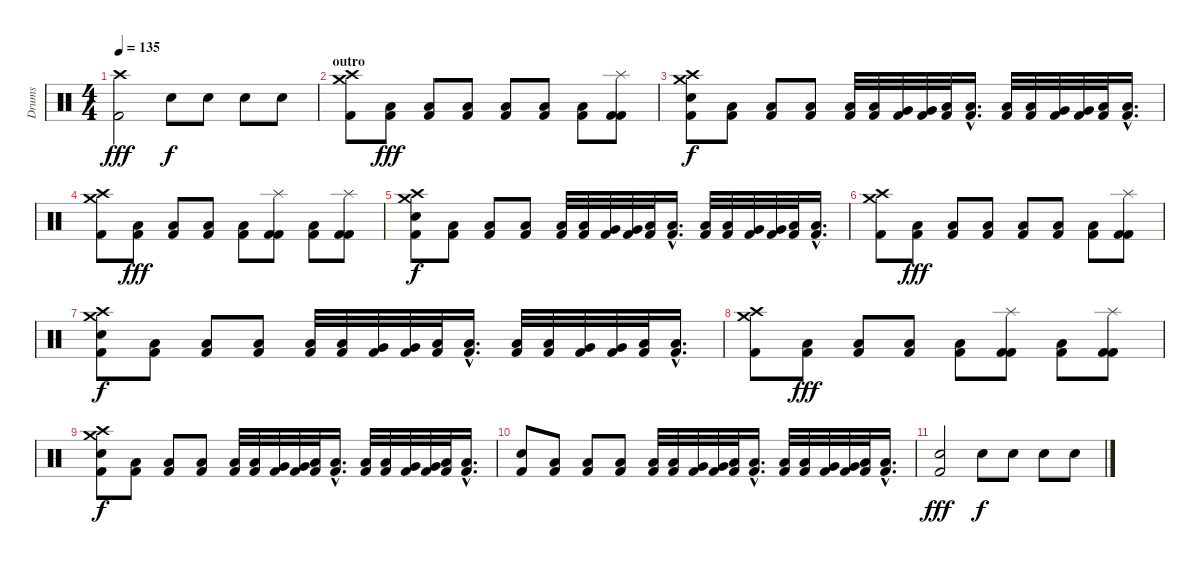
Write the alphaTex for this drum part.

\track ("Drums" "Drums") {instrument percussion}
\staff {score}
\articulation defaults
\ts (4 4)
\tempo 135
\clef neutral
\ks c
("Crash high (hit)" "Kick (hit) 2").2{dy fff} "Electric Snare (hit)".8{dy f} "Electric Snare (hit)".8 "Electric Snare (hit)".8 "Electric Snare (hit)".8 |
\section ("" "outro")
("Crash medium (hit)" "Crash high (hit)" "Kick (hit) 2").8 ("Low Floor Tom (hit)" "Kick (hit) 2").8{dy fff} ("Low Floor Tom (hit)" "Kick (hit) 2").8 ("Low Floor Tom (hit)" "Kick (hit) 2").8 ("Low Floor Tom (hit)" "Kick (hit) 2").8 ("Low Floor Tom (hit)" "Kick (hit) 2").8 ("Low Floor Tom (hit)" "Kick (hit) 2").8 ("Splash (hit)" "Kick (hit) 2" "Kick (hit) 2").8 |
("Crash medium (hit)" "Crash high (hit)" "Electric Snare (hit)" "Kick (hit) 2").8{dy f} ("Low Floor Tom (hit)" "Kick (hit) 2").8 ("Low Floor Tom (hit)" "Kick (hit) 2").8 ("Low Floor Tom (hit)" "Kick (hit) 2").8 ("Low Tom (hit)" "Kick (hit) 2").32 ("Low Tom (hit)" "Kick (hit) 2").32 ("Very Low Tom (hit)" "Kick (hit) 2").32 ("Very Low Tom (hit)" "Kick (hit) 2").32 ("Low Floor Tom (hit)" "Kick (hit) 2").32 ("Low Floor Tom (hit)"{hac} "Kick (hit) 2"{hac}).16{d} ("Low Tom (hit)" "Kick (hit) 2").32 ("Low Tom (hit)" "Kick (hit) 2").32 ("Very Low Tom (hit)" "Kick (hit) 2").32 ("Very Low Tom (hit)" "Kick (hit) 2").32 ("Low Floor Tom (hit)" "Kick (hit) 2").32 ("Low Floor Tom (hit)"{hac} "Kick (hit) 2"{hac}).16{d} |
("Crash medium (hit)" "Crash high (hit)" "Kick (hit) 2").8 ("Low Floor Tom (hit)" "Kick (hit) 2").8{dy fff} ("Low Floor Tom (hit)" "Kick (hit) 2").8 ("Low Floor Tom (hit)" "Kick (hit) 2").8 ("Low Floor Tom (hit)" "Kick (hit) 2").8 ("Splash (hit)" "Kick (hit) 2" "Kick (hit) 2").8 ("Low Floor Tom (hit)" "Kick (hit) 2").8 ("Splash (hit)" "Kick (hit) 2" "Kick (hit) 2").8 |
("Crash medium (hit)" "Crash high (hit)" "Electric Snare (hit)" "Kick (hit) 2").8{dy f} ("Low Floor Tom (hit)" "Kick (hit) 2").8 ("Low Floor Tom (hit)" "Kick (hit) 2").8 ("Low Floor Tom (hit)" "Kick (hit) 2").8 ("Low Tom (hit)" "Kick (hit) 2").32 ("Low Tom (hit)" "Kick (hit) 2").32 ("Very Low Tom (hit)" "Kick (hit) 2").32 ("Very Low Tom (hit)" "Kick (hit) 2").32 ("Low Floor Tom (hit)" "Kick (hit) 2").32 ("Low Floor Tom (hit)"{hac} "Kick (hit) 2"{hac}).16{d} ("Low Tom (hit)" "Kick (hit) 2").32 ("Low Tom (hit)" "Kick (hit) 2").32 ("Very Low Tom (hit)" "Kick (hit) 2").32 ("Very Low Tom (hit)" "Kick (hit) 2").32 ("Low Floor Tom (hit)" "Kick (hit) 2").32 ("Low Floor Tom (hit)"{hac} "Kick (hit) 2"{hac}).16{d} |
("Crash medium (hit)" "Crash high (hit)" "Kick (hit) 2").8 ("Low Floor Tom (hit)" "Kick (hit) 2").8{dy fff} ("Low Floor Tom (hit)" "Kick (hit) 2").8 ("Low Floor Tom (hit)" "Kick (hit) 2").8 ("Low Floor Tom (hit)" "Kick (hit) 2").8 ("Low Floor Tom (hit)" "Kick (hit) 2").8 ("Low Floor Tom (hit)" "Kick (hit) 2").8 ("Splash (hit)" "Kick (hit) 2" "Kick (hit) 2").8 |
("Crash medium (hit)" "Crash high (hit)" "Electric Snare (hit)" "Kick (hit) 2").8{dy f} ("Low Floor Tom (hit)" "Kick (hit) 2").8 ("Low Floor Tom (hit)" "Kick (hit) 2").8 ("Low Floor Tom (hit)" "Kick (hit) 2").8 ("Low Tom (hit)" "Kick (hit) 2").32 ("Low Tom (hit)" "Kick (hit) 2").32 ("Very Low Tom (hit)" "Kick (hit) 2").32 ("Very Low Tom (hit)" "Kick (hit) 2").32 ("Low Floor Tom (hit)" "Kick (hit) 2").32 ("Low Floor Tom (hit)"{hac} "Kick (hit) 2"{hac}).16{d} ("Low Tom (hit)" "Kick (hit) 2").32 ("Low Tom (hit)" "Kick (hit) 2").32 ("Very Low Tom (hit)" "Kick (hit) 2").32 ("Very Low Tom (hit)" "Kick (hit) 2").32 ("Low Floor Tom (hit)" "Kick (hit) 2").32 ("Low Floor Tom (hit)"{hac} "Kick (hit) 2"{hac}).16{d} |
("Crash medium (hit)" "Crash high (hit)" "Kick (hit) 2").8 ("Low Floor Tom (hit)" "Kick (hit) 2").8{dy fff} ("Low Floor Tom (hit)" "Kick (hit) 2").8 ("Low Floor Tom (hit)" "Kick (hit) 2").8 ("Low Floor Tom (hit)" "Kick (hit) 2").8 ("Splash (hit)" "Kick (hit) 2" "Kick (hit) 2").8 ("Low Floor Tom (hit)" "Kick (hit) 2").8 ("Splash (hit)" "Kick (hit) 2" "Kick (hit) 2").8 |
("Crash medium (hit)" "Crash high (hit)" "Electric Snare (hit)" "Kick (hit) 2").8{dy f} ("Low Floor Tom (hit)" "Kick (hit) 2").8 ("Low Floor Tom (hit)" "Kick (hit) 2").8 ("Low Floor Tom (hit)" "Kick (hit) 2").8 ("Low Tom (hit)" "Kick (hit) 2").32 ("Low Tom (hit)" "Kick (hit) 2").32 ("Very Low Tom (hit)" "Kick (hit) 2").32 ("Very Low Tom (hit)" "Kick (hit) 2").32 ("Low Floor Tom (hit)" "Kick (hit) 2").32 ("Low Floor Tom (hit)"{hac} "Kick (hit) 2"{hac}).16{d} ("Low Tom (hit)" "Kick (hit) 2").32 ("Low Tom (hit)" "Kick (hit) 2").32 ("Very Low Tom (hit)" "Kick (hit) 2").32 ("Very Low Tom (hit)" "Kick (hit) 2").32 ("Low Floor Tom (hit)" "Kick (hit) 2").32 ("Low Floor Tom (hit)"{hac} "Kick (hit) 2"{hac}).16{d} |
("Electric Snare (hit)" "Kick (hit) 2").8 ("Low Floor Tom (hit)" "Kick (hit) 2").8 ("Low Floor Tom (hit)" "Kick (hit) 2").8 ("Low Floor Tom (hit)" "Kick (hit) 2").8 ("Low Tom (hit)" "Kick (hit) 2").32 ("Low Tom (hit)" "Kick (hit) 2").32 ("Very Low Tom (hit)" "Kick (hit) 2").32 ("Very Low Tom (hit)" "Kick (hit) 2").32 ("Low Floor Tom (hit)" "Kick (hit) 2").32 ("Low Floor Tom (hit)"{hac} "Kick (hit) 2"{hac}).16{d} ("Low Tom (hit)" "Kick (hit) 2").32 ("Low Tom (hit)" "Kick (hit) 2").32 ("Very Low Tom (hit)" "Kick (hit) 2").32 ("Very Low Tom (hit)" "Kick (hit) 2").32 ("Low Floor Tom (hit)" "Kick (hit) 2").32 ("Low Floor Tom (hit)"{hac} "Kick (hit) 2"{hac}).16{d} |
("Electric Snare (hit)" "Kick (hit) 2").2{dy fff} "Electric Snare (hit)".8{dy f} "Electric Snare (hit)".8 "Electric Snare (hit)".8 "Electric Snare (hit)".8
